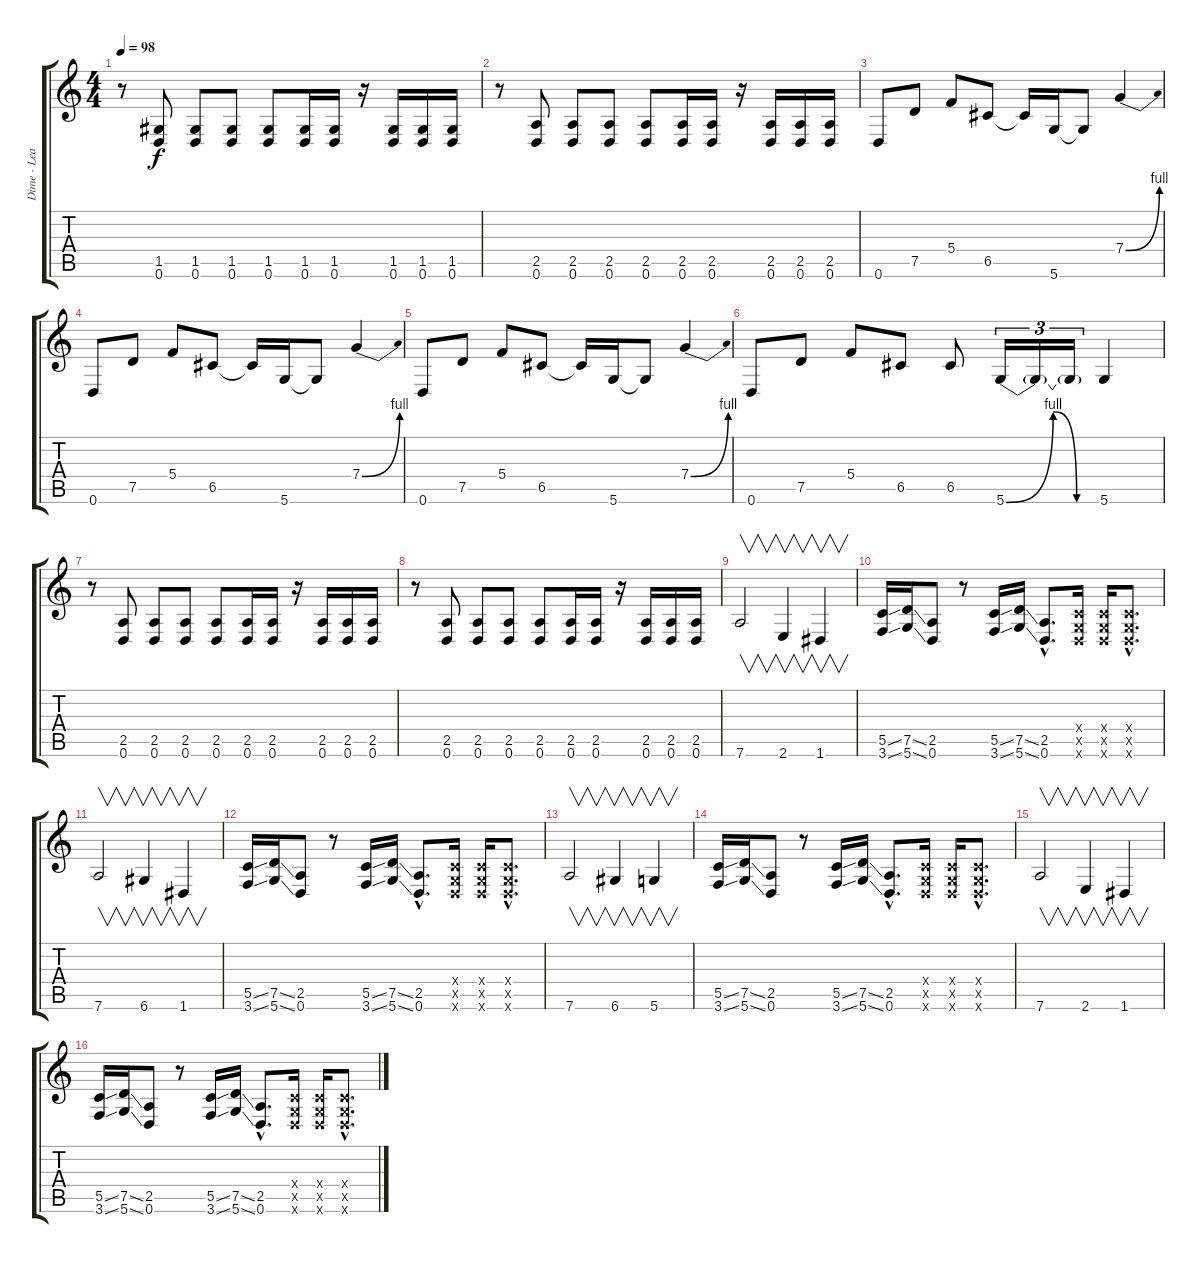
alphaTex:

\track ("Dime - Lead Guitar" "Dime - Lea") {instrument overdrivenguitar}
\staff {score tabs}
\tuning (D4 A3 F3 C3 G2 D2) {hide}
\ts (4 4)
\tempo 98
\clef g2
\ks c
r.8{dy f} (1.5 0.6).8 (1.5 0.6).8 (1.5 0.6).8 (1.5 0.6).8 (1.5 0.6).16 (1.5 0.6).16 r.16 (1.5 0.6).16 (1.5 0.6).16 (1.5 0.6).16 |
r.8 (2.5 0.6).8 (2.5 0.6).8 (2.5 0.6).8 (2.5 0.6).8 (2.5 0.6).16 (2.5 0.6).16 r.16 (2.5 0.6).16 (2.5 0.6).16 (2.5 0.6).16 |
0.6.8 7.5.8 5.4.8 6.5.8 6.5{t}.16 5.6.16 5.6{t}.8 7.4{be (bend 0 0 60 4)}.4 |
0.6.8 7.5.8 5.4.8 6.5.8 6.5{t}.16 5.6.16 5.6{t}.8 7.4{be (bend 0 0 60 4)}.4 |
0.6.8 7.5.8 5.4.8 6.5.8 6.5{t}.16 5.6.16 5.6{t}.8 7.4{be (bend 0 0 60 4)}.4 |
0.6.8 7.5.8 5.4.8 6.5.8 6.5.8 5.6{be (custom 0 0 30 4 45 0 60 0)}.16{tu (3 2)} 5.6{t}.16{tu (3 2)} 5.6{t}.16{tu (3 2)} 5.6.4 |
r.8 (2.5 0.6).8 (2.5 0.6).8 (2.5 0.6).8 (2.5 0.6).8 (2.5 0.6).16 (2.5 0.6).16 r.16 (2.5 0.6).16 (2.5 0.6).16 (2.5 0.6).16 |
r.8 (2.5 0.6).8 (2.5 0.6).8 (2.5 0.6).8 (2.5 0.6).8 (2.5 0.6).16 (2.5 0.6).16 r.16 (2.5 0.6).16 (2.5 0.6).16 (2.5 0.6).16 |
7.6.2{v} 2.6.4{v} 1.6.4{v} |
(5.5{ss} 3.6{ss}).16 (7.5{ss} 5.6{ss}).16 (2.5 0.6).8 r.8 (5.5{ss} 3.6{ss}).16 (7.5{ss} 5.6{ss}).16 (2.5{hac} 0.6{hac}).8{d} (0.4{x} 0.5{x} 0.6{x}).16 (0.4{x} 0.5{x} 0.6{x}).16 (0.4{hac x} 0.5{hac x} 0.6{hac x}).8{d} |
7.6.2{v} 6.6.4{v} 1.6.4{v} |
(5.5{ss} 3.6{ss}).16 (7.5{ss} 5.6{ss}).16 (2.5 0.6).8 r.8 (5.5{ss} 3.6{ss}).16 (7.5{ss} 5.6{ss}).16 (2.5{hac} 0.6{hac}).8{d} (0.4{x} 0.5{x} 0.6{x}).16 (0.4{x} 0.5{x} 0.6{x}).16 (0.4{hac x} 0.5{hac x} 0.6{hac x}).8{d} |
7.6.2{v} 6.6.4{v} 5.6.4{v} |
(5.5{ss} 3.6{ss}).16 (7.5{ss} 5.6{ss}).16 (2.5 0.6).8 r.8 (5.5{ss} 3.6{ss}).16 (7.5{ss} 5.6{ss}).16 (2.5{hac} 0.6{hac}).8{d} (0.4{x} 0.5{x} 0.6{x}).16 (0.4{x} 0.5{x} 0.6{x}).16 (0.4{hac x} 0.5{hac x} 0.6{hac x}).8{d} |
7.6.2{v} 2.6.4{v} 1.6.4{v} |
(5.5{ss} 3.6{ss}).16 (7.5{ss} 5.6{ss}).16 (2.5 0.6).8 r.8 (5.5{ss} 3.6{ss}).16 (7.5{ss} 5.6{ss}).16 (2.5{hac} 0.6{hac}).8{d} (0.4{x} 0.5{x} 0.6{x}).16 (0.4{x} 0.5{x} 0.6{x}).16 (0.4{hac x} 0.5{hac x} 0.6{hac x}).8{d}
